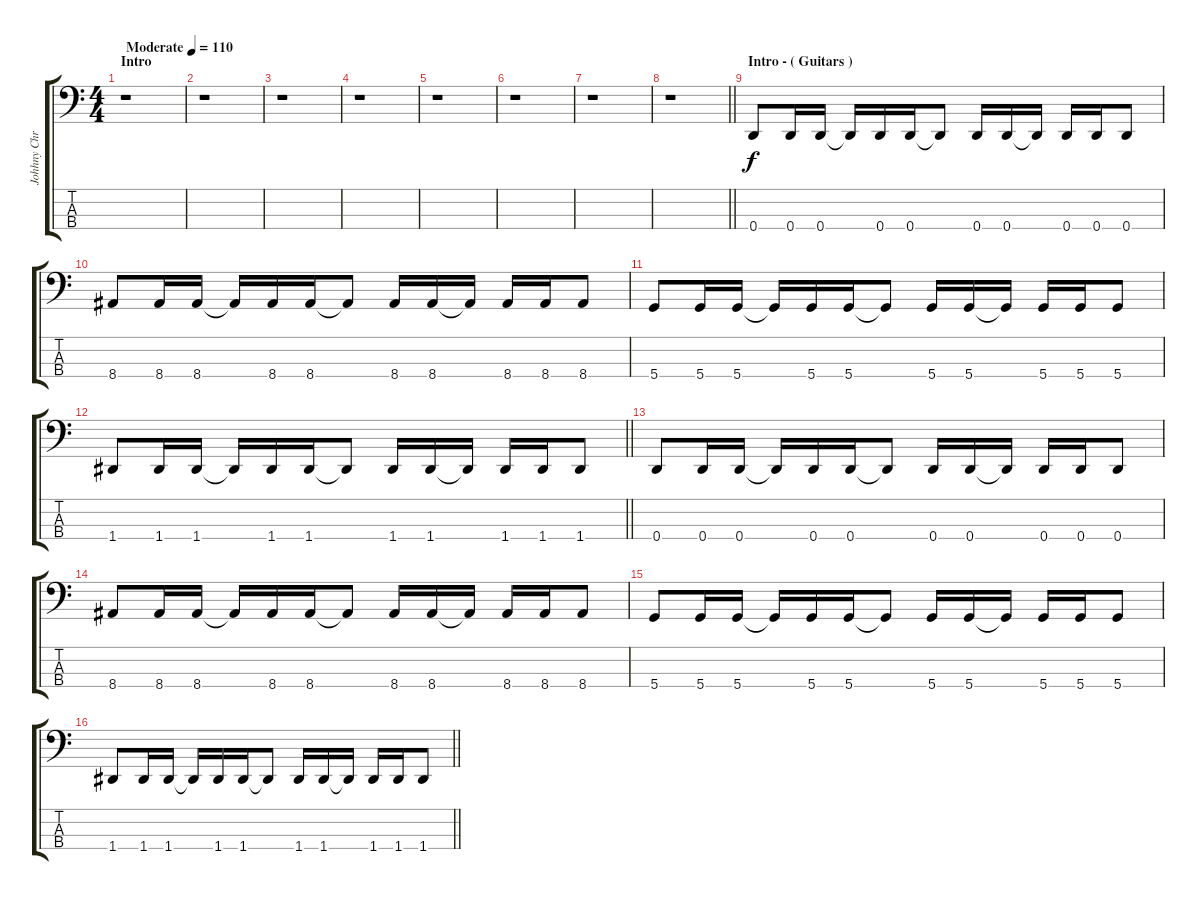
\track ("Johhny Christ - Bass" "Johhny Chr") {instrument electricbasspick}
\staff {score tabs}
\tuning (G2 D2 A1 D1) {hide}
\ts (4 4)
\section ("" "Intro ")
\tempo (110 "Moderate")
\clef f4
\ks c
r.1{dy f volume 16 instrument electricbasspick} |
r.1 |
r.1 |
r.1 |
r.1 |
r.1 |
r.1 |
\barLineRight lightlight
r.1 |
\section ("" "Intro - ( Guitars ) ")
0.4.8 0.4.16 0.4.16 0.4{t}.16 0.4.16 0.4.16 0.4{t}.8 0.4.16 0.4.16 0.4{t}.16 0.4.16 0.4.16 0.4.8 |
8.4.8 8.4.16 8.4.16 8.4{t}.16 8.4.16 8.4.16 8.4{t}.8 8.4.16 8.4.16 8.4{t}.16 8.4.16 8.4.16 8.4.8 |
5.4.8 5.4.16 5.4.16 5.4{t}.16 5.4.16 5.4.16 5.4{t}.8 5.4.16 5.4.16 5.4{t}.16 5.4.16 5.4.16 5.4.8 |
\barLineRight lightlight
1.4.8 1.4.16 1.4.16 1.4{t}.16 1.4.16 1.4.16 1.4{t}.8 1.4.16 1.4.16 1.4{t}.16 1.4.16 1.4.16 1.4.8 |
0.4.8 0.4.16 0.4.16 0.4{t}.16 0.4.16 0.4.16 0.4{t}.8 0.4.16 0.4.16 0.4{t}.16 0.4.16 0.4.16 0.4.8 |
8.4.8 8.4.16 8.4.16 8.4{t}.16 8.4.16 8.4.16 8.4{t}.8 8.4.16 8.4.16 8.4{t}.16 8.4.16 8.4.16 8.4.8 |
5.4.8 5.4.16 5.4.16 5.4{t}.16 5.4.16 5.4.16 5.4{t}.8 5.4.16 5.4.16 5.4{t}.16 5.4.16 5.4.16 5.4.8 |
\barLineRight lightlight
1.4.8 1.4.16 1.4.16 1.4{t}.16 1.4.16 1.4.16 1.4{t}.8 1.4.16 1.4.16 1.4{t}.16 1.4.16 1.4.16 1.4.8
